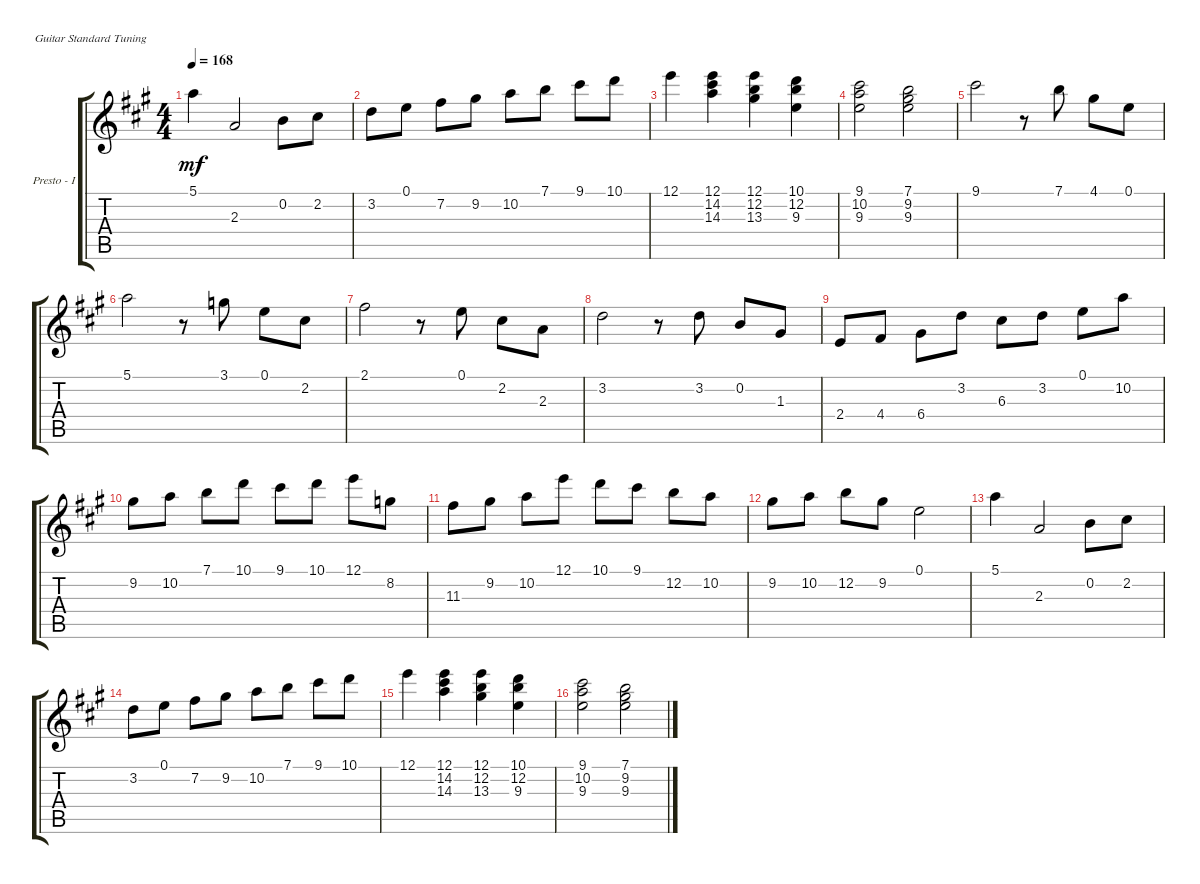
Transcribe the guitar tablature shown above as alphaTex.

\bracketExtendMode groupsimilarinstruments
\firstSystemTrackNameOrientation horizontal
\otherSystemsTrackNameOrientation horizontal
\track ("Presto - Italian Concerto" "Presto - I") {instrument acousticguitarnylon}
\staff {score tabs}
\tuning (E4 B3 G3 D3 A2 E2)
\ts (4 4)
\tempo 168
\clef g2
\ks a
5.1.4{dy mf instrument acousticguitarnylon} 2.3.2 0.2.8 2.2.8 |
3.2.8 0.1.8 7.2.8 9.2.8 10.2.8 7.1.8 9.1.8 10.1.8 |
12.1.4 (12.1 14.2 14.3).4 (12.1 12.2 13.3).4 (10.1 12.2 9.3).4 |
(9.1 10.2 9.3).2 (7.1 9.2 9.3).2 |
9.1.2 r.8 7.1.8 4.1.8 0.1.8 |
5.1.2 r.8 3.1.8 0.1.8 2.2.8 |
2.1.2 r.8 0.1.8 2.2.8 2.3.8 |
3.2.2 r.8 3.2.8 0.2.8 1.3.8 |
2.4.8 4.4.8 6.4.8 3.2.8 6.3.8 3.2.8 0.1.8 10.2.8 |
9.2.8 10.2.8 7.1.8 10.1.8 9.1.8 10.1.8 12.1.8 8.2.8 |
11.3.8 9.2.8 10.2.8 12.1.8 10.1.8 9.1.8 12.2.8 10.2.8 |
9.2.8 10.2.8 12.2.8 9.2.8 0.1.2 |
5.1.4 2.3.2 0.2.8 2.2.8 |
3.2.8 0.1.8 7.2.8 9.2.8 10.2.8 7.1.8 9.1.8 10.1.8 |
12.1.4 (12.1 14.2 14.3).4 (12.1 12.2 13.3).4 (10.1 12.2 9.3).4 |
(9.1 10.2 9.3).2 (7.1 9.2 9.3).2
